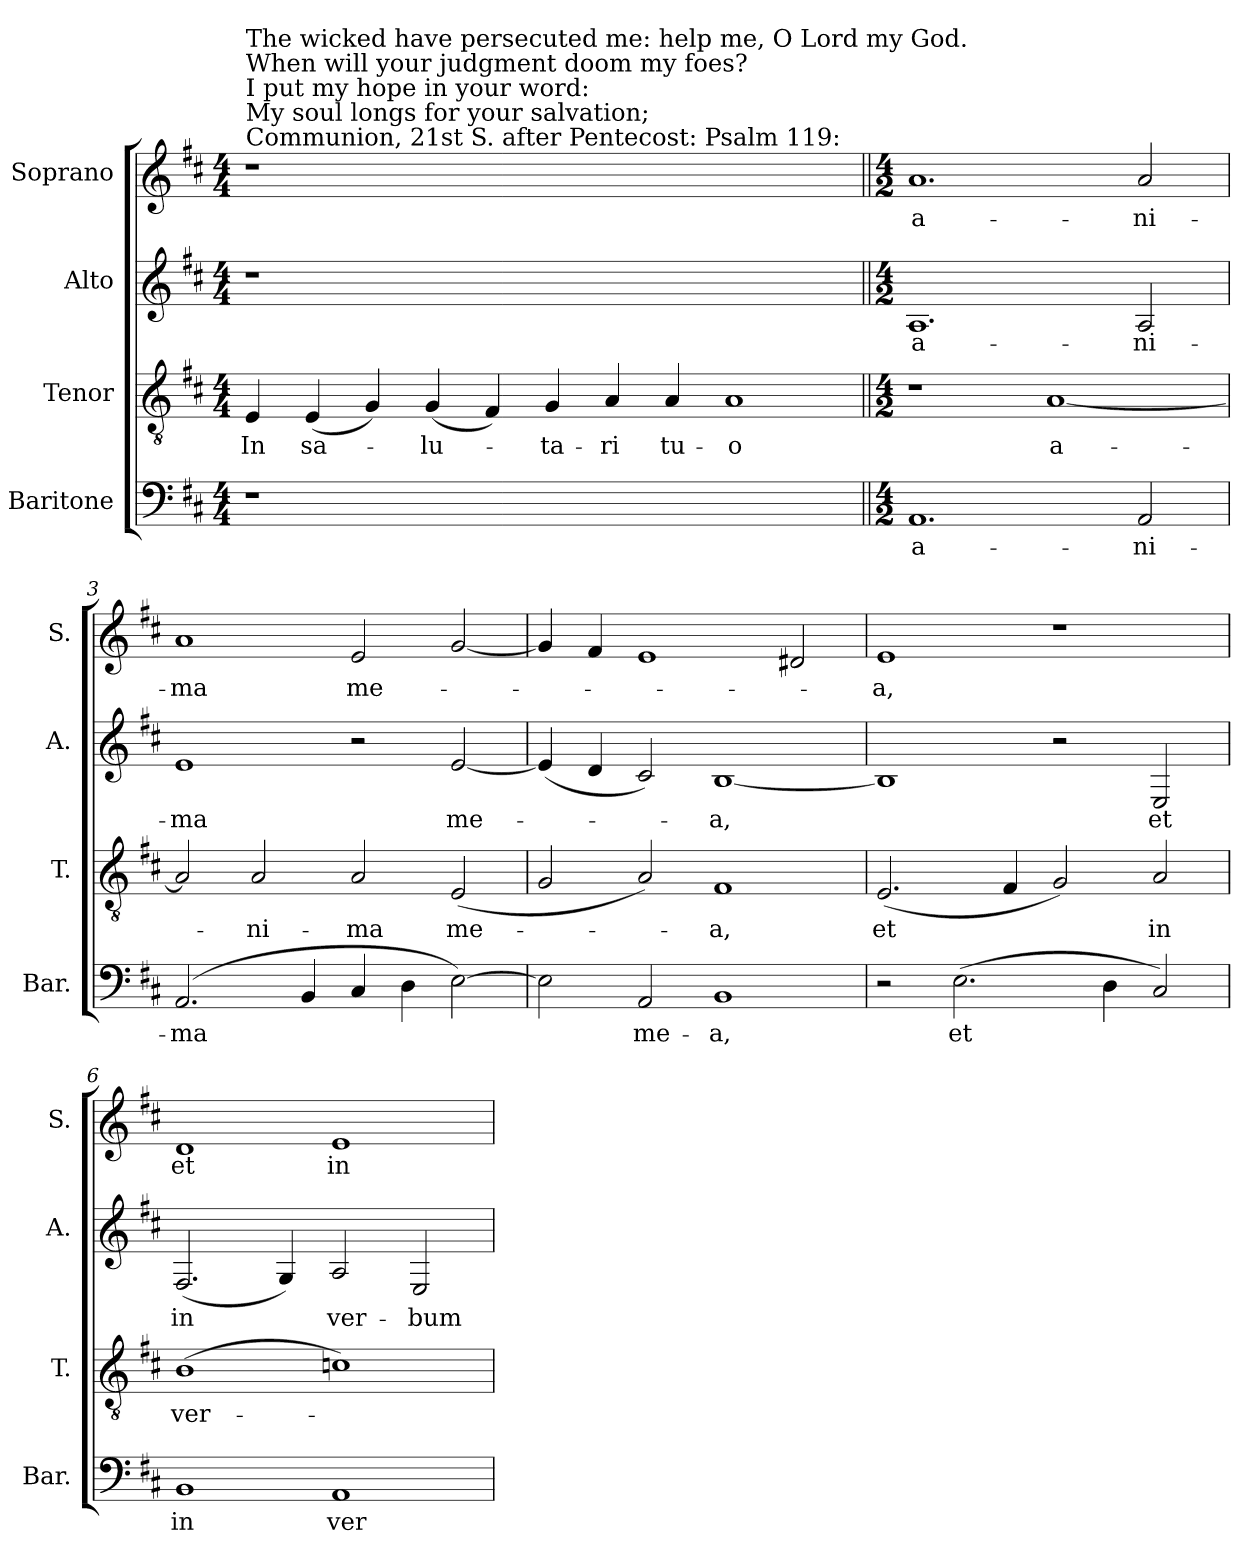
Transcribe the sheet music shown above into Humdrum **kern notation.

**kern	**text	**kern	**text	**kern	**text	**kern	**text
*part4	*part4	*part3	*part3	*part2	*part2	*part1	*part1
*staff4	*staff4	*staff3	*staff3	*staff2	*staff2	*staff1	*staff1
*I"Baritone	*	*I"Tenor	*	*I"Alto	*	*I"Soprano	*
*I'Bar.	*	*I'T.	*	*I'A.	*	*I'S.	*
!!LO:PB:g=z
*clefF4	*	*clefGv2	*	*clefG2	*	*clefG2	*
*	*	*ITrd7c12	*	*	*	*	*
*k[f#c#]	*	*k[f#c#]	*	*k[f#c#]	*	*k[f#c#]	*
*D:	*	*D:	*	*D:	*	*D:	*
*M4/4	*	*M4/4	*	*M4/4	*	*M4/4	*
*MM160	*	*MM160	*	*MM160	*	*MM160	*
=1	=1	=1	=1	=1	=1	=1	=1
!LO:N:vis=1	!	!	!	!	!	!	!
!	!	!	!	!	!	!LO:TX:a:t=Communion, 21st S. after Pentecost&colon; Psalm 119&colon;	!
!	!	!	!	!	!	!LO:TX:t=My soul longs for your salvation;	!
!	!	!	!	!	!	!LO:TX:t=I put my hope in your word&colon;	!
!	!	!	!	!	!	!LO:TX:t=When will your judgment doom my foes?	!
!	!	!	!	!	!	!LO:TX:t=The wicked have persecuted me&colon; help me, O Lord my God.	!
!	!	!	!LO:LY:b:color=#000000	!LO:N:vis=1	!	!LO:N:vis=1	!
1r	.	4EEi/	In	1r	.	1r	.
!	!	!	!LO:LY:b:color=#000000	!	!	!	!
.	.	(4EEi/	sa-	.	.	.	.
.	.	4GGi/)	.	.	.	.	.
!	!	!	!LO:LY:b:color=#000000	!	!	!	!
.	.	(4GGi/	-lu-	.	.	.	.
0ryy	.	4FF#i/)	.	0ryy	.	0ryy	.
!	!	!	!LO:LY:b:color=#000000	!	!	!	!
.	.	4GGi/	-ta-	.	.	.	.
!	!	!	!LO:LY:b:color=#000000	!	!	!	!
.	.	4AAi/	-ri	.	.	.	.
!	!	!	!LO:LY:b:color=#000000	!	!	!	!
.	.	4AAi/	tu-	.	.	.	.
!	!	!	!LO:LY:b:color=#000000	!	!	!	!
.	.	1AAi	-o	.	.	.	.
=2||	=2||	=2||	=2||	=2||	=2||	=2||	=2||
*M4/2	*	*M4/2	*	*M4/2	*	*M4/2	*
!	!LO:LY:b:color=#000000	!	!	!	!	!	!
!	!	!	!	!	!LO:LY:b:color=#000000	!	!
!	!	!	!	!	!	!	!LO:LY:b:color=#000000
1.AAi	a-	1r	.	1.Ai	a-	1.ai	a-
!	!	!	!LO:LY:b:color=#000000	!	!	!	!
.	.	[1AAi	a-	.	.	.	.
!	!LO:LY:b:color=#000000	!	!	!	!	!	!
!	!	!	!	!	!LO:LY:b:color=#000000	!	!
!	!	!	!	!	!	!	!LO:LY:b:color=#000000
2AAi/	-ni-	.	.	2Ai/	-ni-	2ai/	-ni-
=3	=3	=3	=3	=3	=3	=3	=3
!	!LO:LY:b:color=#000000	!	!	!	!	!	!
!	!	!	!	!	!LO:LY:b:color=#000000	!	!
!	!	!	!	!	!	!	!LO:LY:b:color=#000000
(2.AAi/	-ma	2AAi/]	.	1ei	-ma	1ai	-ma
!	!	!	!LO:LY:b:color=#000000	!	!	!	!
.	.	2AAi/	-ni-	.	.	.	.
4BBi/	.	.	.	.	.	.	.
!	!	!	!LO:LY:b:color=#000000	!	!	!	!
!	!	!	!	!	!	!	!LO:LY:b:color=#000000
4C#i/	.	2AAi/	-ma	2r	.	2ei/	me-
4Di\	.	.	.	.	.	.	.
!	!	!	!LO:LY:b:color=#000000	!	!	!	!
!	!	!	!	!	!LO:LY:b:color=#000000	!	!
[2Ei\)	.	(2EEi/	me-	[2ei/	me-	[2gi/	.
=4	=4	=4	=4	=4	=4	=4	=4
2Ei\]	.	2GGi/	.	(4ei/]	.	4gi/]	.
.	.	.	.	4di/	.	4f#i/	.
!	!LO:LY:b:color=#000000	!	!	!	!	!	!
2AAi/	me-	2AAi/)	.	2c#i/)	.	1ei	.
!	!LO:LY:b:color=#000000	!	!	!	!	!	!
!	!	!	!LO:LY:b:color=#000000	!	!	!	!
!	!	!	!	!	!LO:LY:b:color=#000000	!	!
1BBi	-a,	1FF#i	-a,	[1Bi	-a,	.	.
.	.	.	.	.	.	2d#Xi/	.
=5	=5	=5	=5	=5	=5	=5	=5
!	!	!	!LO:LY:b:color=#000000	!	!	!	!
!	!	!	!	!	!	!	!LO:LY:b:color=#000000
2r	.	(2.EEi/	et	1Bi]	.	1ei	-a,
!	!LO:LY:b:color=#000000	!	!	!	!	!	!
(2.Ei\	et	.	.	.	.	.	.
.	.	4FF#i/	.	.	.	.	.
.	.	2GGi/)	.	2r	.	1r	.
4Di\	.	.	.	.	.	.	.
!	!	!	!LO:LY:b:color=#000000	!	!	!	!
!	!	!	!	!	!LO:LY:b:color=#000000	!	!
2C#i/)	.	2AAi/	in	2Ei/	et	.	.
=6	=6	=6	=6	=6	=6	=6	=6
!	!LO:LY:b:color=#000000	!	!	!	!	!	!
!	!	!	!LO:LY:b:color=#000000	!	!	!	!
!	!	!	!	!	!LO:LY:b:color=#000000	!	!
!	!	!	!	!	!	!	!LO:LY:b:color=#000000
1BBi	in	(1BBi	ver-	(2.F#i/	in	1di	et
.	.	.	.	4Gi/)	.	.	.
!	!LO:LY:b:color=#000000	!	!	!	!	!	!
!	!	!	!	!	!LO:LY:b:color=#000000	!	!
!	!	!	!	!	!	!	!LO:LY:b:color=#000000
1AAi	ver-	1Cni)	.	2Ai/	ver-	1ei	in
!	!	!	!	!	!LO:LY:b:color=#000000	!	!
.	.	.	.	2Ei/	-bum	.	.
=	=	=	=	=	=	=	=
*-	*-	*-	*-	*-	*-	*-	*-
